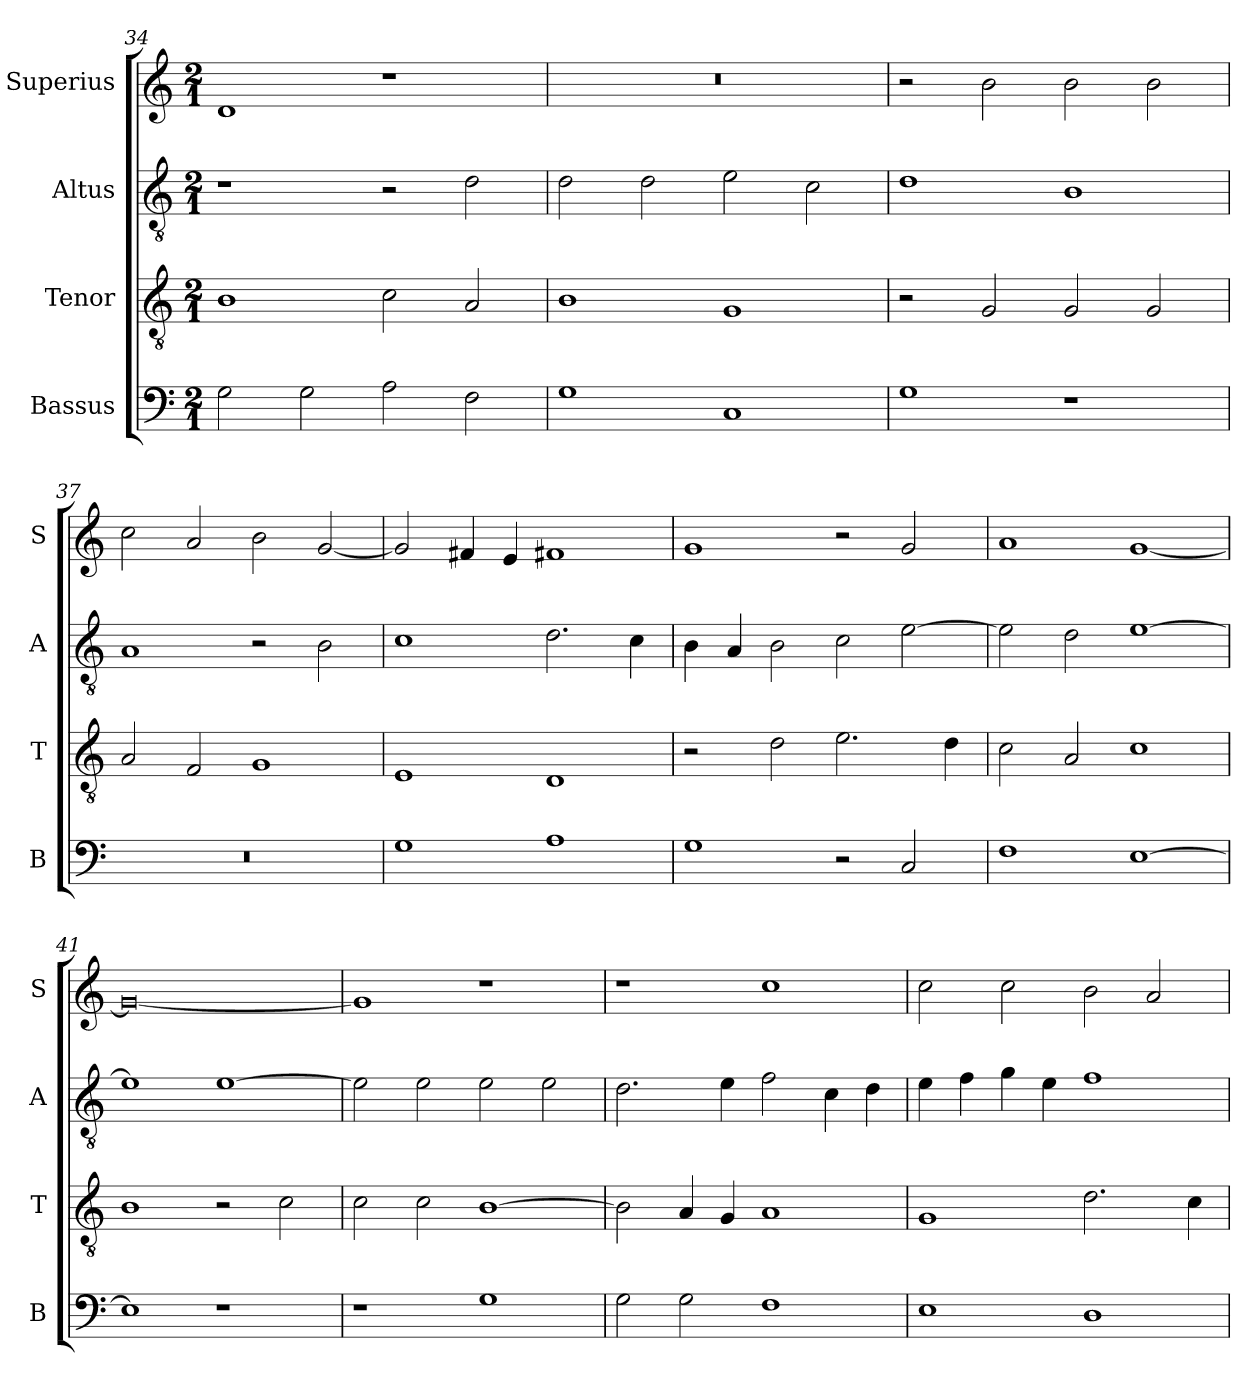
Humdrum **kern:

**kern	**kern	**kern	**kern
*part4	*part3	*part2	*part1
*staff4	*staff3	*staff2	*staff1
*I"Bassus	*I"Tenor	*I"Altus	*I"Superius
*I'B	*I'T	*I'A	*I'S
*clefF4	*clefGv2	*clefGv2	*clefG2
*k[]	*k[]	*k[]	*k[]
*C:	*C:	*C:	*C:
*M2/1	*M2/1	*M2/1	*M2/1
=34	=34	=34	=34
2G	1B	1r	1d
2G	.	.	.
2A	2c	2r	1r
2F	2A	2d	.
=35	=35	=35	=35
1G	1B	2d	0r
.	.	2d	.
1C	1G	2e	.
.	.	2c	.
=36	=36	=36	=36
1G	2r	1d	2r
.	2G	.	2b
1r	2G	1B	2b
.	2G	.	2b
=37	=37	=37	=37
0r	2A	1A	2cc
.	2F	.	2a
.	1G	2r	2b
.	.	2B	[2g
=38	=38	=38	=38
1G	1E	1c	2g]
.	.	.	4f#X
.	.	.	4e
1A	1D	2.d	1f#X
.	.	4c	.
=39	=39	=39	=39
1G	2r	4B	1g
.	.	4A	.
.	2d	2B	.
2r	2.e	2c	2r
2C	.	[2e	2g
.	4d	.	.
=40	=40	=40	=40
1F	2c	2e]	1a
.	2A	2d	.
[1E	1c	[1e	[1g
=41	=41	=41	=41
1E]	1B	1e]	0g_
1r	2r	[1e	.
.	2c	.	.
=42	=42	=42	=42
1r	2c	2e]	1g]
.	2c	2e	.
1G	[1B	2e	1r
.	.	2e	.
=43	=43	=43	=43
2G	2B]	2.d	1r
2G	4A	.	.
.	4G	4e	.
1F	1A	2f	1cc
.	.	4c	.
.	.	4d	.
=44	=44	=44	=44
1E	1G	4e	2cc
.	.	4f	.
.	.	4g	2cc
.	.	4e	.
1D	2.d	1f	2b
.	.	.	2a
.	4c	.	.
=	=	=	=
*-	*-	*-	*-
